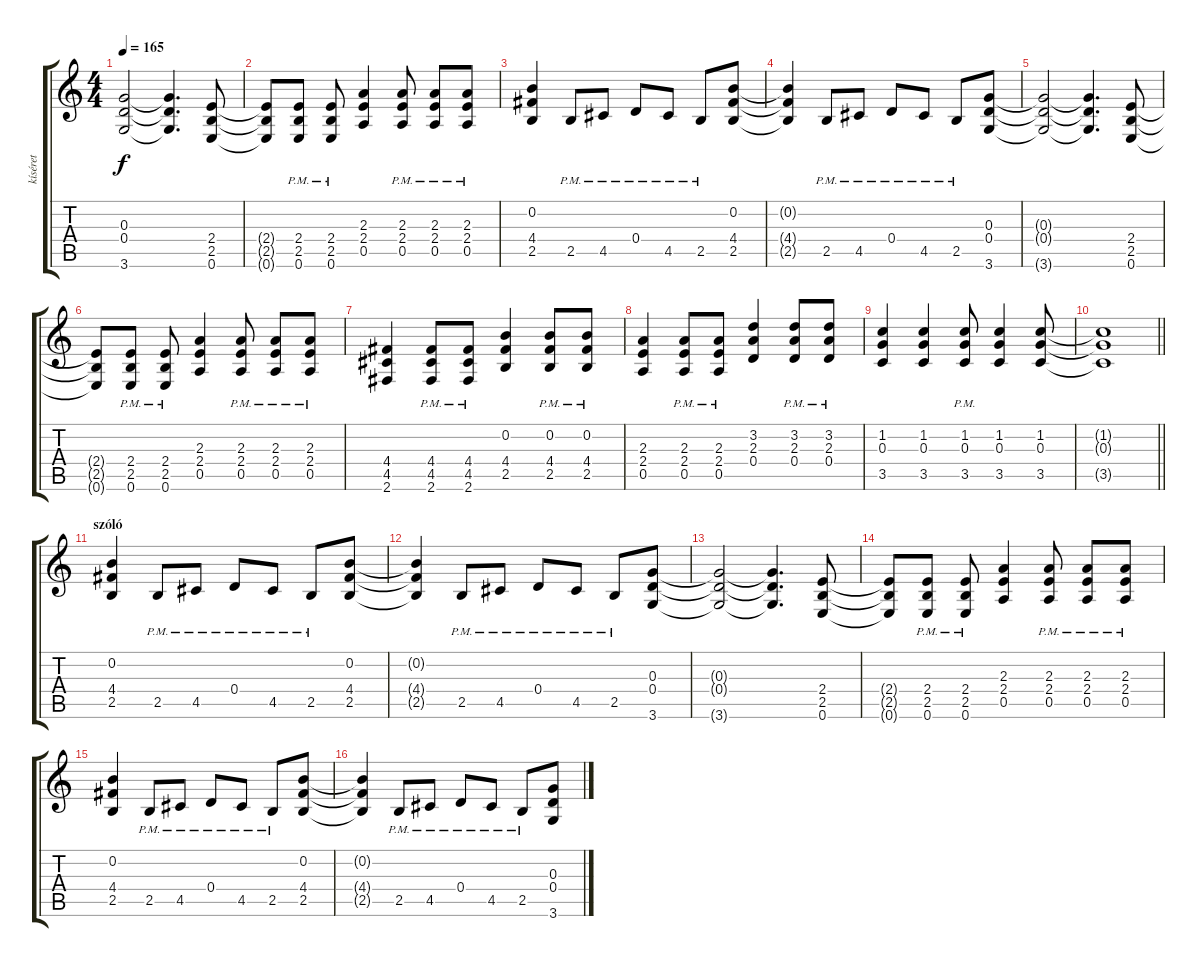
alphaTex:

\track ("kíséret" "kíséret") {instrument distortionguitar}
\staff {score tabs}
\tuning (E4 B3 G3 D3 A2 E2) {hide}
\ts (4 4)
\tempo 165
\clef g2
\ks c
(0.3{t} 0.4{t} 3.6{t}).2{dy f} (0.3{t} 0.4{t} 3.6{t}).4{d} (2.4 2.5 0.6).8 |
(2.4{t} 2.5{t} 0.6{t}).8 (2.4{pm} 2.5{pm} 0.6{pm}).8 (2.4{pm} 2.5{pm} 0.6{pm}).8 (2.3 2.4 0.5).4 (2.3{pm} 2.4{pm} 0.5{pm}).8 (2.3{pm} 2.4{pm} 0.5{pm}).8 (2.3{pm} 2.4{pm} 0.5{pm}).8 |
(0.2 4.4 2.5).4 2.5{pm}.8 4.5{pm}.8 0.4{pm}.8 4.5{pm}.8 2.5{pm}.8 (0.2 4.4 2.5).8 |
(0.2{t} 4.4{t} 2.5{t}).4 2.5{pm}.8 4.5{pm}.8 0.4{pm}.8 4.5{pm}.8 2.5{pm}.8 (0.3 0.4 3.6).8 |
(0.3{t} 0.4{t} 3.6{t}).2 (0.3{t} 0.4{t} 3.6{t}).4{d} (2.4 2.5 0.6).8 |
(2.4{t} 2.5{t} 0.6{t}).8 (2.4{pm} 2.5{pm} 0.6{pm}).8 (2.4{pm} 2.5{pm} 0.6{pm}).8 (2.3 2.4 0.5).4 (2.3{pm} 2.4{pm} 0.5{pm}).8 (2.3{pm} 2.4{pm} 0.5{pm}).8 (2.3{pm} 2.4{pm} 0.5{pm}).8 |
(4.4 4.5 2.6).4 (4.4{pm} 4.5{pm} 2.6{pm}).8 (4.4{pm} 4.5{pm} 2.6{pm}).8 (0.2 4.4 2.5).4 (0.2{pm} 4.4{pm} 2.5{pm}).8 (0.2{pm} 4.4{pm} 2.5{pm}).8 |
(2.3 2.4 0.5).4 (2.3{pm} 2.4{pm} 0.5{pm}).8 (2.3{pm} 2.4{pm} 0.5{pm}).8 (3.2 2.3 0.4).4 (3.2{pm} 2.3{pm} 0.4{pm}).8 (3.2{pm} 2.3{pm} 0.4{pm}).8 |
(1.2 0.3 3.5).4 (1.2 0.3 3.5).4 (1.2{pm} 0.3{pm} 3.5{pm}).8 (1.2 0.3 3.5).4 (1.2 0.3 3.5).8 |
\barLineRight lightlight
(1.2{t} 0.3{t} 3.5{t}).1 |
\section ("" "szóló")
(0.2 4.4 2.5).4 2.5{pm}.8 4.5{pm}.8 0.4{pm}.8 4.5{pm}.8 2.5{pm}.8 (0.2 4.4 2.5).8 |
(0.2{t} 4.4{t} 2.5{t}).4 2.5{pm}.8 4.5{pm}.8 0.4{pm}.8 4.5{pm}.8 2.5{pm}.8 (0.3 0.4 3.6).8 |
(0.3{t} 0.4{t} 3.6{t}).2 (0.3{t} 0.4{t} 3.6{t}).4{d} (2.4 2.5 0.6).8 |
(2.4{t} 2.5{t} 0.6{t}).8 (2.4{pm} 2.5{pm} 0.6{pm}).8 (2.4{pm} 2.5{pm} 0.6{pm}).8 (2.3 2.4 0.5).4 (2.3{pm} 2.4{pm} 0.5{pm}).8 (2.3{pm} 2.4{pm} 0.5{pm}).8 (2.3{pm} 2.4{pm} 0.5{pm}).8 |
(0.2 4.4 2.5).4 2.5{pm}.8 4.5{pm}.8 0.4{pm}.8 4.5{pm}.8 2.5{pm}.8 (0.2 4.4 2.5).8 |
(0.2{t} 4.4{t} 2.5{t}).4 2.5{pm}.8 4.5{pm}.8 0.4{pm}.8 4.5{pm}.8 2.5{pm}.8 (0.3 0.4 3.6).8
